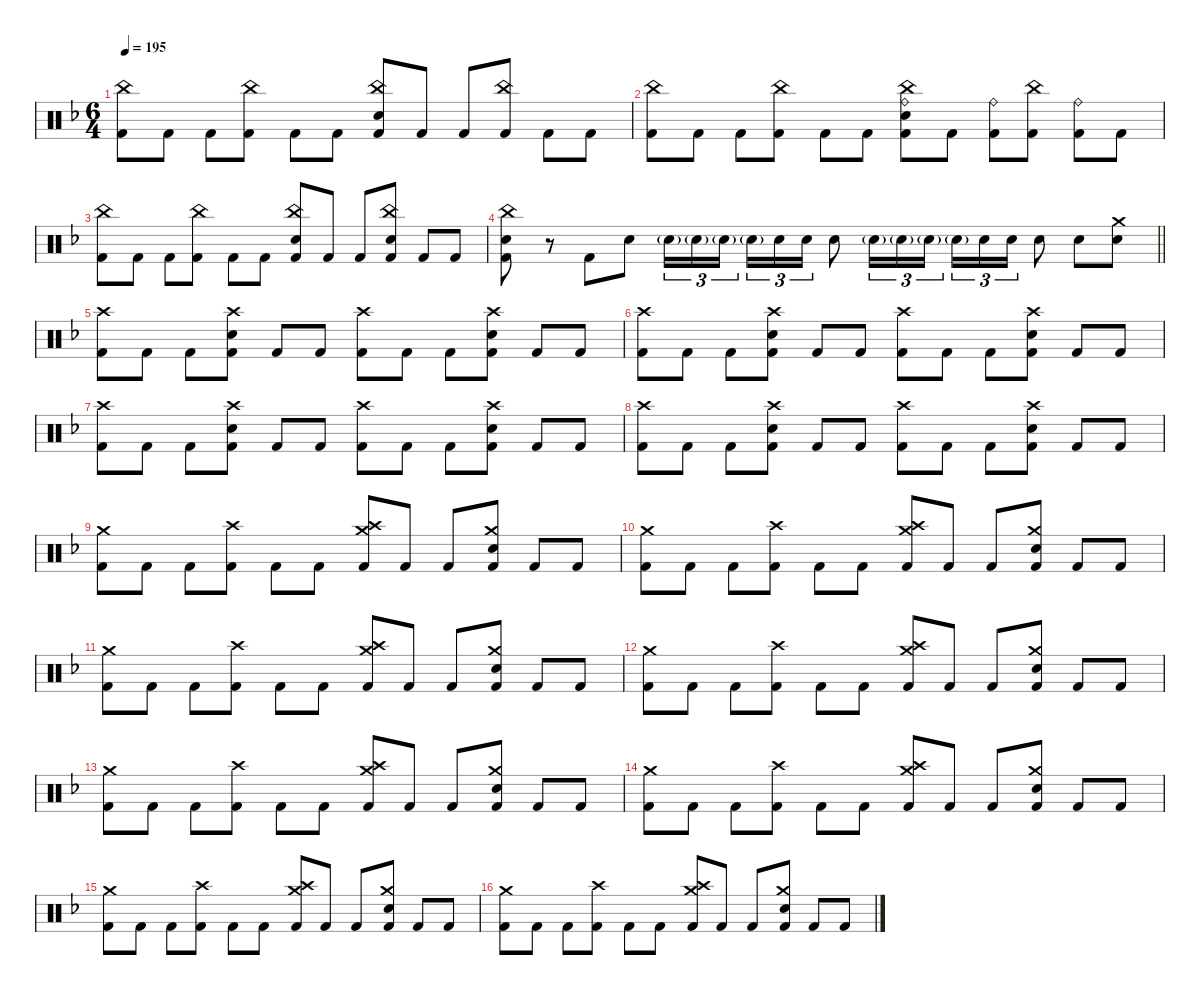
\defaultSystemsLayout 4
\hideDynamics
\bracketExtendMode nobrackets
\singleTrackTrackNamePolicy hidden
\multiTrackTrackNamePolicy hidden
\firstSystemTrackNameMode fullname
\firstSystemTrackNameOrientation horizontal
\otherSystemsTrackNameOrientation horizontal
\track ("Drums" "drm.") {instrument percussion}
\staff {score}
\articulation defaults
\ts (6 4)
\tempo 195
\clef neutral
\ks dminor
("China (hit)"{acc forcenatural} "Kick (hit) 2"{acc forcenatural}).8{dy f beam Down} "Kick (hit) 2"{acc forcenatural}.8{beam Down} "Kick (hit) 2"{acc forcenatural}.8{beam Down} ("China (hit)"{acc forcenatural} "Kick (hit) 2"{acc forcenatural}).8{beam Down} "Kick (hit) 2"{acc forcenatural}.8{beam Down} "Kick (hit) 2"{acc forcenatural}.8{beam Down} ("China (hit)"{acc forcenatural} "Snare (hit) 2"{acc forcenatural} "Kick (hit) 2"{acc forcenatural}).8{beam Up} "Kick (hit) 2"{acc forcenatural}.8{beam Up} "Kick (hit) 2"{acc forcenatural}.8{beam Up} ("China (hit)"{acc forcenatural} "Kick (hit) 2"{acc forcenatural}).8{beam Down} "Kick (hit) 2"{acc forcenatural}.8{beam Down} "Kick (hit) 2"{acc forcenatural}.8{beam Down} |
("China (hit)"{acc forcenatural} "Kick (hit) 2"{acc forcenatural}).8{beam Down} "Kick (hit) 2"{acc forcenatural}.8{beam Down} "Kick (hit) 2"{acc forcenatural}.8{beam Down} ("China (hit)"{acc forcenatural} "Kick (hit) 2"{acc forcenatural}).8{beam Down} "Kick (hit) 2"{acc forcenatural}.8{beam Down} "Kick (hit) 2"{acc forcenatural}.8{beam Down} ("China (hit)"{acc forcenatural} "Ride (bell)"{acc forcenatural} "Snare (hit) 2"{acc forcenatural} "Kick (hit) 2"{acc forcenatural}).8{beam Down} "Kick (hit) 2"{acc forcenatural}.8{beam Down} ("Ride (bell)"{acc forcenatural} "Kick (hit) 2"{acc forcenatural}).8{beam Down} ("China (hit)"{acc forcenatural} "Kick (hit) 2"{acc forcenatural}).8{beam Down} ("Ride (bell)"{acc forcenatural} "Kick (hit) 2"{acc forcenatural}).8{beam Down} "Kick (hit) 2"{acc forcenatural}.8{beam Down} |
("China (hit)"{acc forcenatural} "Kick (hit) 2"{acc forcenatural}).8{beam Down} "Kick (hit) 2"{acc forcenatural}.8{beam Down} "Kick (hit) 2"{acc forcenatural}.8{beam Down} ("China (hit)"{acc forcenatural} "Kick (hit) 2"{acc forcenatural}).8{beam Down} "Kick (hit) 2"{acc forcenatural}.8{beam Down} "Kick (hit) 2"{acc forcenatural}.8{beam Down} ("China (hit)"{acc forcenatural} "Snare (hit) 2"{acc forcenatural} "Kick (hit) 2"{acc forcenatural}).8{beam Up} "Kick (hit) 2"{acc forcenatural}.8{beam Up} "Kick (hit) 2"{acc forcenatural}.8{beam Up} ("China (hit)"{acc forcenatural} "Snare (hit) 2"{acc forcenatural} "Kick (hit) 2"{acc forcenatural}).8{beam Up} "Kick (hit) 2"{acc forcenatural}.8{beam Up} "Kick (hit) 2"{acc forcenatural}.8{beam Up} |
\barLineRight lightlight
("China (hit)"{acc forcenatural} "Snare (hit) 2"{acc forcenatural} "Kick (hit) 2"{acc forcenatural}).8{beam Down} r.8{beam Down} "Kick (hit) 2"{acc forcenatural}.8{beam Down} "Snare (hit) 2"{acc forcenatural}.8{beam Down} "Snare (hit) 2"{g acc forcenatural}.16{tu (3 2) dy mf beam Down} "Snare (hit) 2"{g acc forcenatural}.16{tu (3 2) beam Down} "Snare (hit) 2"{g acc forcenatural}.16{tu (3 2) beam Down} "Snare (hit) 2"{g acc forcenatural}.16{tu (3 2) beam Down} "Snare (hit) 2"{acc forcenatural}.16{tu (3 2) dy f beam Down} "Snare (hit) 2"{acc forcenatural}.16{tu (3 2) beam Down} "Snare (hit) 2"{acc forcenatural}.8{beam Down} "Snare (hit) 2"{g acc forcenatural}.16{tu (3 2) dy mf beam Down} "Snare (hit) 2"{g acc forcenatural}.16{tu (3 2) beam Down} "Snare (hit) 2"{g acc forcenatural}.16{tu (3 2) beam Down} "Snare (hit) 2"{g acc forcenatural}.16{tu (3 2) beam Down} "Snare (hit) 2"{acc forcenatural}.16{tu (3 2) dy f beam Down} "Snare (hit) 2"{acc forcenatural}.16{tu (3 2) beam Down} "Snare (hit) 2"{acc forcenatural}.8{beam Down} "Snare (hit) 2"{acc forcenatural}.8{beam Down} ("Crash medium (hit)"{acc forcenatural} "Snare (hit) 2"{acc forcenatural}).8{beam Down} |
("Crash high (hit)"{acc forcenatural} "Kick (hit) 2"{acc forcenatural}).8{beam Down} "Kick (hit) 2"{acc forcenatural}.8{beam Down} "Kick (hit) 2"{acc forcenatural}.8{beam Down} ("Crash high (hit)"{acc forcenatural} "Snare (hit) 2"{acc forcenatural} "Kick (hit) 2"{acc forcenatural}).8{beam Up} "Kick (hit) 2"{acc forcenatural}.8{beam Up} "Kick (hit) 2"{acc forcenatural}.8{beam Up} ("Crash high (hit)"{acc forcenatural} "Kick (hit) 2"{acc forcenatural}).8{beam Down} "Kick (hit) 2"{acc forcenatural}.8{beam Down} "Kick (hit) 2"{acc forcenatural}.8{beam Down} ("Crash high (hit)"{acc forcenatural} "Snare (hit) 2"{acc forcenatural} "Kick (hit) 2"{acc forcenatural}).8{beam Up} "Kick (hit) 2"{acc forcenatural}.8{beam Up} "Kick (hit) 2"{acc forcenatural}.8{beam Up} |
("Crash high (hit)"{acc forcenatural} "Kick (hit) 2"{acc forcenatural}).8{beam Down} "Kick (hit) 2"{acc forcenatural}.8{beam Down} "Kick (hit) 2"{acc forcenatural}.8{beam Down} ("Crash high (hit)"{acc forcenatural} "Snare (hit) 2"{acc forcenatural} "Kick (hit) 2"{acc forcenatural}).8{beam Up} "Kick (hit) 2"{acc forcenatural}.8{beam Up} "Kick (hit) 2"{acc forcenatural}.8{beam Up} ("Crash high (hit)"{acc forcenatural} "Kick (hit) 2"{acc forcenatural}).8{beam Down} "Kick (hit) 2"{acc forcenatural}.8{beam Down} "Kick (hit) 2"{acc forcenatural}.8{beam Down} ("Crash high (hit)"{acc forcenatural} "Snare (hit) 2"{acc forcenatural} "Kick (hit) 2"{acc forcenatural}).8{beam Up} "Kick (hit) 2"{acc forcenatural}.8{beam Up} "Kick (hit) 2"{acc forcenatural}.8{beam Up} |
("Crash high (hit)"{acc forcenatural} "Kick (hit) 2"{acc forcenatural}).8{beam Down} "Kick (hit) 2"{acc forcenatural}.8{beam Down} "Kick (hit) 2"{acc forcenatural}.8{beam Down} ("Crash high (hit)"{acc forcenatural} "Snare (hit) 2"{acc forcenatural} "Kick (hit) 2"{acc forcenatural}).8{beam Up} "Kick (hit) 2"{acc forcenatural}.8{beam Up} "Kick (hit) 2"{acc forcenatural}.8{beam Up} ("Crash high (hit)"{acc forcenatural} "Kick (hit) 2"{acc forcenatural}).8{beam Down} "Kick (hit) 2"{acc forcenatural}.8{beam Down} "Kick (hit) 2"{acc forcenatural}.8{beam Down} ("Crash high (hit)"{acc forcenatural} "Snare (hit) 2"{acc forcenatural} "Kick (hit) 2"{acc forcenatural}).8{beam Up} "Kick (hit) 2"{acc forcenatural}.8{beam Up} "Kick (hit) 2"{acc forcenatural}.8{beam Up} |
("Crash high (hit)"{acc forcenatural} "Kick (hit) 2"{acc forcenatural}).8{beam Down} "Kick (hit) 2"{acc forcenatural}.8{beam Down} "Kick (hit) 2"{acc forcenatural}.8{beam Down} ("Crash high (hit)"{acc forcenatural} "Snare (hit) 2"{acc forcenatural} "Kick (hit) 2"{acc forcenatural}).8{beam Up} "Kick (hit) 2"{acc forcenatural}.8{beam Up} "Kick (hit) 2"{acc forcenatural}.8{beam Up} ("Crash high (hit)"{acc forcenatural} "Kick (hit) 2"{acc forcenatural}).8{beam Down} "Kick (hit) 2"{acc forcenatural}.8{beam Down} "Kick (hit) 2"{acc forcenatural}.8{beam Down} ("Crash high (hit)"{acc forcenatural} "Snare (hit) 2"{acc forcenatural} "Kick (hit) 2"{acc forcenatural}).8{beam Up} "Kick (hit) 2"{acc forcenatural}.8{beam Up} "Kick (hit) 2"{acc forcenatural}.8{beam Up} |
("Crash medium (hit)"{acc forcenatural} "Kick (hit) 2"{acc forcenatural}).8{beam Down} "Kick (hit) 2"{acc forcenatural}.8{beam Down} "Kick (hit) 2"{acc forcenatural}.8{beam Down} ("Crash high (hit)"{acc forcenatural} "Kick (hit) 2"{acc forcenatural}).8{beam Down} "Kick (hit) 2"{acc forcenatural}.8{beam Down} "Kick (hit) 2"{acc forcenatural}.8{beam Down} ("Crash medium (hit)"{acc forcenatural} "Crash high (hit)"{acc forcenatural} "Kick (hit) 2"{acc forcenatural}).8{beam Up} "Kick (hit) 2"{acc forcenatural}.8{beam Up} "Kick (hit) 2"{acc forcenatural}.8{beam Up} ("Crash medium (hit)"{acc forcenatural} "Snare (hit) 2"{acc forcenatural} "Kick (hit) 2"{acc forcenatural}).8{beam Up} "Kick (hit) 2"{acc forcenatural}.8{beam Up} "Kick (hit) 2"{acc forcenatural}.8{beam Up} |
("Crash medium (hit)"{acc forcenatural} "Kick (hit) 2"{acc forcenatural}).8{beam Down} "Kick (hit) 2"{acc forcenatural}.8{beam Down} "Kick (hit) 2"{acc forcenatural}.8{beam Down} ("Crash high (hit)"{acc forcenatural} "Kick (hit) 2"{acc forcenatural}).8{beam Down} "Kick (hit) 2"{acc forcenatural}.8{beam Down} "Kick (hit) 2"{acc forcenatural}.8{beam Down} ("Crash medium (hit)"{acc forcenatural} "Crash high (hit)"{acc forcenatural} "Kick (hit) 2"{acc forcenatural}).8{beam Up} "Kick (hit) 2"{acc forcenatural}.8{beam Up} "Kick (hit) 2"{acc forcenatural}.8{beam Up} ("Crash medium (hit)"{acc forcenatural} "Snare (hit) 2"{acc forcenatural} "Kick (hit) 2"{acc forcenatural}).8{beam Up} "Kick (hit) 2"{acc forcenatural}.8{beam Up} "Kick (hit) 2"{acc forcenatural}.8{beam Up} |
("Crash medium (hit)"{acc forcenatural} "Kick (hit) 2"{acc forcenatural}).8{beam Down} "Kick (hit) 2"{acc forcenatural}.8{beam Down} "Kick (hit) 2"{acc forcenatural}.8{beam Down} ("Crash high (hit)"{acc forcenatural} "Kick (hit) 2"{acc forcenatural}).8{beam Down} "Kick (hit) 2"{acc forcenatural}.8{beam Down} "Kick (hit) 2"{acc forcenatural}.8{beam Down} ("Crash medium (hit)"{acc forcenatural} "Crash high (hit)"{acc forcenatural} "Kick (hit) 2"{acc forcenatural}).8{beam Up} "Kick (hit) 2"{acc forcenatural}.8{beam Up} "Kick (hit) 2"{acc forcenatural}.8{beam Up} ("Crash medium (hit)"{acc forcenatural} "Snare (hit) 2"{acc forcenatural} "Kick (hit) 2"{acc forcenatural}).8{beam Up} "Kick (hit) 2"{acc forcenatural}.8{beam Up} "Kick (hit) 2"{acc forcenatural}.8{beam Up} |
("Crash medium (hit)"{acc forcenatural} "Kick (hit) 2"{acc forcenatural}).8{beam Down} "Kick (hit) 2"{acc forcenatural}.8{beam Down} "Kick (hit) 2"{acc forcenatural}.8{beam Down} ("Crash high (hit)"{acc forcenatural} "Kick (hit) 2"{acc forcenatural}).8{beam Down} "Kick (hit) 2"{acc forcenatural}.8{beam Down} "Kick (hit) 2"{acc forcenatural}.8{beam Down} ("Crash medium (hit)"{acc forcenatural} "Crash high (hit)"{acc forcenatural} "Kick (hit) 2"{acc forcenatural}).8{beam Up} "Kick (hit) 2"{acc forcenatural}.8{beam Up} "Kick (hit) 2"{acc forcenatural}.8{beam Up} ("Crash medium (hit)"{acc forcenatural} "Snare (hit) 2"{acc forcenatural} "Kick (hit) 2"{acc forcenatural}).8{beam Up} "Kick (hit) 2"{acc forcenatural}.8{beam Up} "Kick (hit) 2"{acc forcenatural}.8{beam Up} |
("Crash medium (hit)"{acc forcenatural} "Kick (hit) 2"{acc forcenatural}).8{beam Down} "Kick (hit) 2"{acc forcenatural}.8{beam Down} "Kick (hit) 2"{acc forcenatural}.8{beam Down} ("Crash high (hit)"{acc forcenatural} "Kick (hit) 2"{acc forcenatural}).8{beam Down} "Kick (hit) 2"{acc forcenatural}.8{beam Down} "Kick (hit) 2"{acc forcenatural}.8{beam Down} ("Crash medium (hit)"{acc forcenatural} "Crash high (hit)"{acc forcenatural} "Kick (hit) 2"{acc forcenatural}).8{beam Up} "Kick (hit) 2"{acc forcenatural}.8{beam Up} "Kick (hit) 2"{acc forcenatural}.8{beam Up} ("Crash medium (hit)"{acc forcenatural} "Snare (hit) 2"{acc forcenatural} "Kick (hit) 2"{acc forcenatural}).8{beam Up} "Kick (hit) 2"{acc forcenatural}.8{beam Up} "Kick (hit) 2"{acc forcenatural}.8{beam Up} |
("Crash medium (hit)"{acc forcenatural} "Kick (hit) 2"{acc forcenatural}).8{beam Down} "Kick (hit) 2"{acc forcenatural}.8{beam Down} "Kick (hit) 2"{acc forcenatural}.8{beam Down} ("Crash high (hit)"{acc forcenatural} "Kick (hit) 2"{acc forcenatural}).8{beam Down} "Kick (hit) 2"{acc forcenatural}.8{beam Down} "Kick (hit) 2"{acc forcenatural}.8{beam Down} ("Crash medium (hit)"{acc forcenatural} "Crash high (hit)"{acc forcenatural} "Kick (hit) 2"{acc forcenatural}).8{beam Up} "Kick (hit) 2"{acc forcenatural}.8{beam Up} "Kick (hit) 2"{acc forcenatural}.8{beam Up} ("Crash medium (hit)"{acc forcenatural} "Snare (hit) 2"{acc forcenatural} "Kick (hit) 2"{acc forcenatural}).8{beam Up} "Kick (hit) 2"{acc forcenatural}.8{beam Up} "Kick (hit) 2"{acc forcenatural}.8{beam Up} |
("Crash medium (hit)"{acc forcenatural} "Kick (hit) 2"{acc forcenatural}).8{beam Down} "Kick (hit) 2"{acc forcenatural}.8{beam Down} "Kick (hit) 2"{acc forcenatural}.8{beam Down} ("Crash high (hit)"{acc forcenatural} "Kick (hit) 2"{acc forcenatural}).8{beam Down} "Kick (hit) 2"{acc forcenatural}.8{beam Down} "Kick (hit) 2"{acc forcenatural}.8{beam Down} ("Crash medium (hit)"{acc forcenatural} "Crash high (hit)"{acc forcenatural} "Kick (hit) 2"{acc forcenatural}).8{beam Up} "Kick (hit) 2"{acc forcenatural}.8{beam Up} "Kick (hit) 2"{acc forcenatural}.8{beam Up} ("Crash medium (hit)"{acc forcenatural} "Snare (hit) 2"{acc forcenatural} "Kick (hit) 2"{acc forcenatural}).8{beam Up} "Kick (hit) 2"{acc forcenatural}.8{beam Up} "Kick (hit) 2"{acc forcenatural}.8{beam Up} |
("Crash medium (hit)"{acc forcenatural} "Kick (hit) 2"{acc forcenatural}).8{beam Down} "Kick (hit) 2"{acc forcenatural}.8{beam Down} "Kick (hit) 2"{acc forcenatural}.8{beam Down} ("Crash high (hit)"{acc forcenatural} "Kick (hit) 2"{acc forcenatural}).8{beam Down} "Kick (hit) 2"{acc forcenatural}.8{beam Down} "Kick (hit) 2"{acc forcenatural}.8{beam Down} ("Crash medium (hit)"{acc forcenatural} "Crash high (hit)"{acc forcenatural} "Kick (hit) 2"{acc forcenatural}).8{beam Up} "Kick (hit) 2"{acc forcenatural}.8{beam Up} "Kick (hit) 2"{acc forcenatural}.8{beam Up} ("Crash medium (hit)"{acc forcenatural} "Snare (hit) 2"{acc forcenatural} "Kick (hit) 2"{acc forcenatural}).8{beam Up} "Kick (hit) 2"{acc forcenatural}.8{beam Up} "Kick (hit) 2"{acc forcenatural}.8{beam Up}
